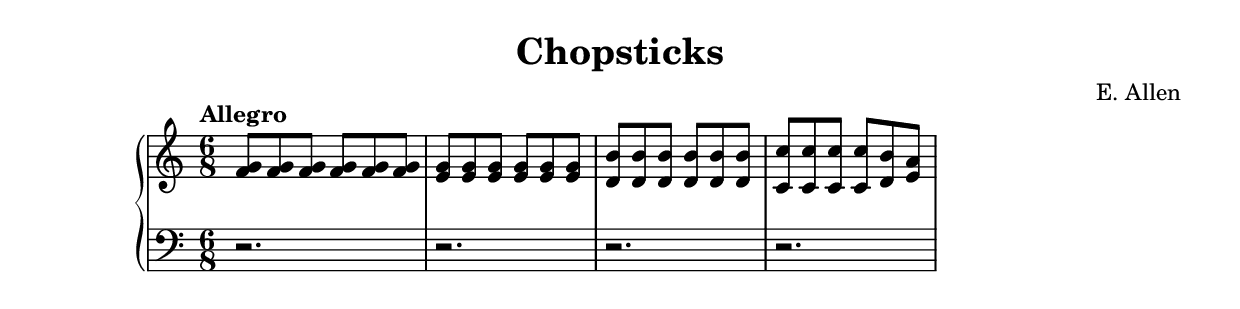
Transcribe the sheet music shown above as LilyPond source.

\header { 
  title = "Chopsticks"
  composer = "E. Allen"
}

\version "2.16.0"

\score {
  \new PianoStaff <<
     \new Staff = "upper" {
  \clef treble
  \key c \major
  \time 6/8
     \tempo "Allegro" 4 = 120
   \set Score.tempoHideNote = ##t
  \relative c' { <f g>8 <f g> <f g> <f g> <f g> <f g> |
  <e g> <e g> <e g> <e g> <e g> <e g> |
  <d b'> <d b'> <d b'> <d b'> <d b'> <d b'>  |
  <c c'> <c c'> <c c'> <c c'> <d b'> <e a> }
}
     \new Staff = "lower" {
  \clef bass
  \key c \major
  \time 6/8
  \relative c { r2. r2. r2. r2. }
}
  >>
  
  \layout { }

 \midi { }
}